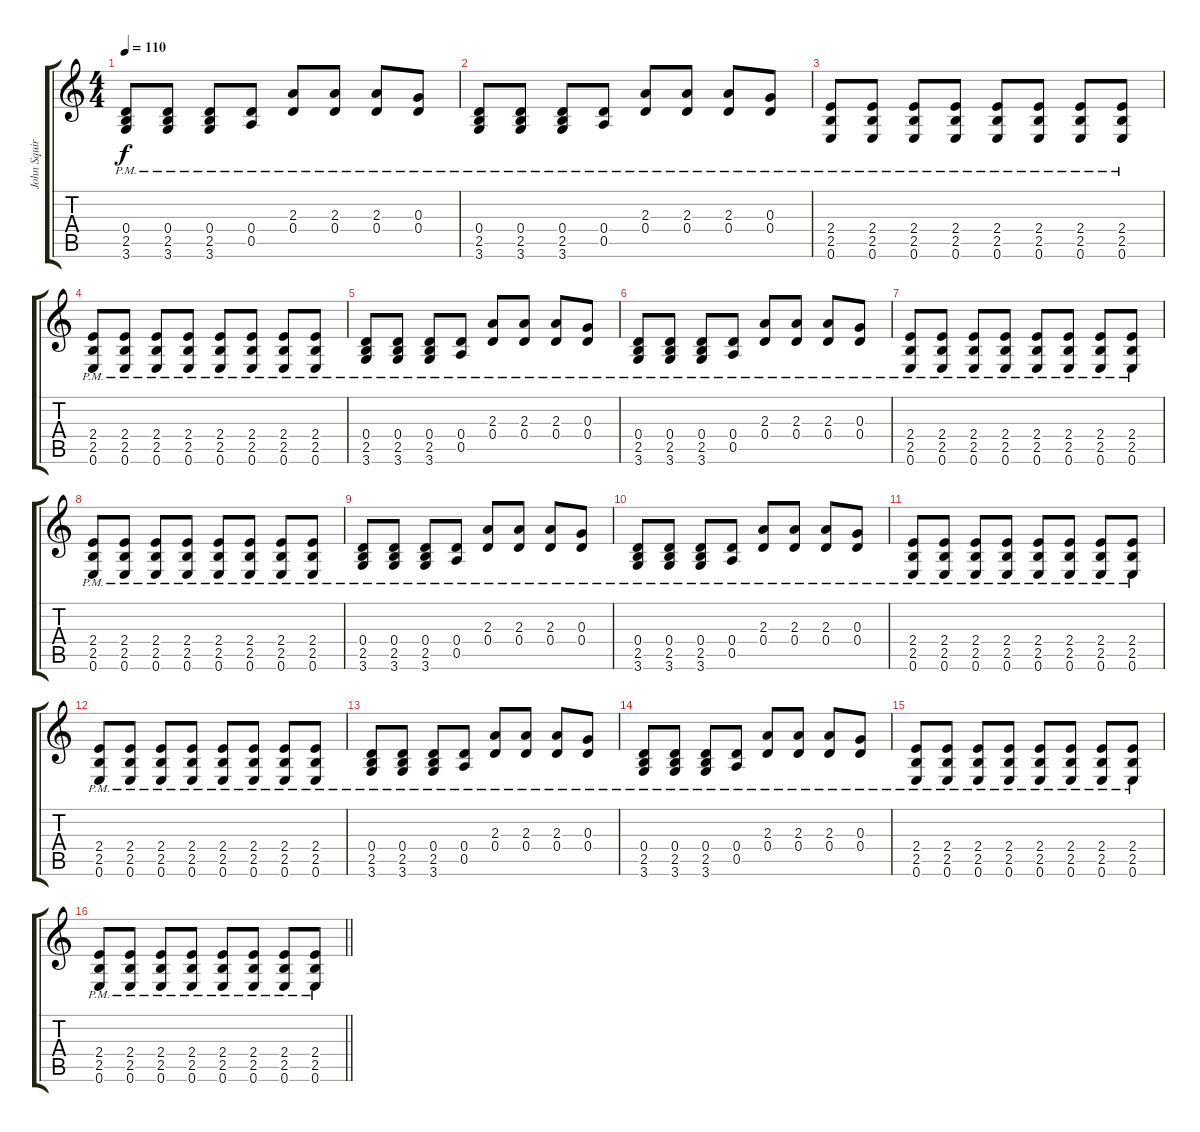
\track ("John Squire" "John Squir") {instrument electricguitarjazz}
\staff {score tabs}
\tuning (E4 B3 G3 D3 A2 E2) {hide}
\ts (4 4)
\tempo 110
\clef g2
\ks c
(0.4{pm} 2.5{pm} 3.6{pm}).8{dy f} (0.4{pm} 2.5{pm} 3.6{pm}).8 (0.4{pm} 2.5{pm} 3.6{pm}).8 (0.4{pm} 0.5{pm}).8 (2.3{pm} 0.4{pm}).8 (2.3{pm} 0.4{pm}).8 (2.3{pm} 0.4{pm}).8 (0.3{pm} 0.4{pm}).8 |
(0.4{pm} 2.5{pm} 3.6{pm}).8 (0.4{pm} 2.5{pm} 3.6{pm}).8 (0.4{pm} 2.5{pm} 3.6{pm}).8 (0.4{pm} 0.5{pm}).8 (2.3{pm} 0.4{pm}).8 (2.3{pm} 0.4{pm}).8 (2.3{pm} 0.4{pm}).8 (0.3{pm} 0.4{pm}).8 |
(2.4{pm} 2.5{pm} 0.6{pm}).8 (2.4{pm} 2.5{pm} 0.6{pm}).8 (2.4{pm} 2.5{pm} 0.6{pm}).8 (2.4{pm} 2.5{pm} 0.6{pm}).8 (2.4{pm} 2.5{pm} 0.6{pm}).8 (2.4{pm} 2.5{pm} 0.6{pm}).8 (2.4{pm} 2.5{pm} 0.6{pm}).8 (2.4{pm} 2.5{pm} 0.6{pm}).8 |
(2.4{pm} 2.5{pm} 0.6{pm}).8 (2.4{pm} 2.5{pm} 0.6{pm}).8 (2.4{pm} 2.5{pm} 0.6{pm}).8 (2.4{pm} 2.5{pm} 0.6{pm}).8 (2.4{pm} 2.5{pm} 0.6{pm}).8 (2.4{pm} 2.5{pm} 0.6{pm}).8 (2.4{pm} 2.5{pm} 0.6{pm}).8 (2.4{pm} 2.5{pm} 0.6{pm}).8 |
(0.4{pm} 2.5{pm} 3.6{pm}).8 (0.4{pm} 2.5{pm} 3.6{pm}).8 (0.4{pm} 2.5{pm} 3.6{pm}).8 (0.4{pm} 0.5{pm}).8 (2.3{pm} 0.4{pm}).8 (2.3{pm} 0.4{pm}).8 (2.3{pm} 0.4{pm}).8 (0.3{pm} 0.4{pm}).8 |
(0.4{pm} 2.5{pm} 3.6{pm}).8 (0.4{pm} 2.5{pm} 3.6{pm}).8 (0.4{pm} 2.5{pm} 3.6{pm}).8 (0.4{pm} 0.5{pm}).8 (2.3{pm} 0.4{pm}).8 (2.3{pm} 0.4{pm}).8 (2.3{pm} 0.4{pm}).8 (0.3{pm} 0.4{pm}).8 |
(2.4{pm} 2.5{pm} 0.6{pm}).8 (2.4{pm} 2.5{pm} 0.6{pm}).8 (2.4{pm} 2.5{pm} 0.6{pm}).8 (2.4{pm} 2.5{pm} 0.6{pm}).8 (2.4{pm} 2.5{pm} 0.6{pm}).8 (2.4{pm} 2.5{pm} 0.6{pm}).8 (2.4{pm} 2.5{pm} 0.6{pm}).8 (2.4{pm} 2.5{pm} 0.6{pm}).8 |
(2.4{pm} 2.5{pm} 0.6{pm}).8 (2.4{pm} 2.5{pm} 0.6{pm}).8 (2.4{pm} 2.5{pm} 0.6{pm}).8 (2.4{pm} 2.5{pm} 0.6{pm}).8 (2.4{pm} 2.5{pm} 0.6{pm}).8 (2.4{pm} 2.5{pm} 0.6{pm}).8 (2.4{pm} 2.5{pm} 0.6{pm}).8 (2.4{pm} 2.5{pm} 0.6{pm}).8 |
(0.4{pm} 2.5{pm} 3.6{pm}).8 (0.4{pm} 2.5{pm} 3.6{pm}).8 (0.4{pm} 2.5{pm} 3.6{pm}).8 (0.4{pm} 0.5{pm}).8 (2.3{pm} 0.4{pm}).8 (2.3{pm} 0.4{pm}).8 (2.3{pm} 0.4{pm}).8 (0.3{pm} 0.4{pm}).8 |
(0.4{pm} 2.5{pm} 3.6{pm}).8 (0.4{pm} 2.5{pm} 3.6{pm}).8 (0.4{pm} 2.5{pm} 3.6{pm}).8 (0.4{pm} 0.5{pm}).8 (2.3{pm} 0.4{pm}).8 (2.3{pm} 0.4{pm}).8 (2.3{pm} 0.4{pm}).8 (0.3{pm} 0.4{pm}).8 |
(2.4{pm} 2.5{pm} 0.6{pm}).8 (2.4{pm} 2.5{pm} 0.6{pm}).8 (2.4{pm} 2.5{pm} 0.6{pm}).8 (2.4{pm} 2.5{pm} 0.6{pm}).8 (2.4{pm} 2.5{pm} 0.6{pm}).8 (2.4{pm} 2.5{pm} 0.6{pm}).8 (2.4{pm} 2.5{pm} 0.6{pm}).8 (2.4{pm} 2.5{pm} 0.6{pm}).8 |
(2.4{pm} 2.5{pm} 0.6{pm}).8 (2.4{pm} 2.5{pm} 0.6{pm}).8 (2.4{pm} 2.5{pm} 0.6{pm}).8 (2.4{pm} 2.5{pm} 0.6{pm}).8 (2.4{pm} 2.5{pm} 0.6{pm}).8 (2.4{pm} 2.5{pm} 0.6{pm}).8 (2.4{pm} 2.5{pm} 0.6{pm}).8 (2.4{pm} 2.5{pm} 0.6{pm}).8 |
(0.4{pm} 2.5{pm} 3.6{pm}).8 (0.4{pm} 2.5{pm} 3.6{pm}).8 (0.4{pm} 2.5{pm} 3.6{pm}).8 (0.4{pm} 0.5{pm}).8 (2.3{pm} 0.4{pm}).8 (2.3{pm} 0.4{pm}).8 (2.3{pm} 0.4{pm}).8 (0.3{pm} 0.4{pm}).8 |
(0.4{pm} 2.5{pm} 3.6{pm}).8 (0.4{pm} 2.5{pm} 3.6{pm}).8 (0.4{pm} 2.5{pm} 3.6{pm}).8 (0.4{pm} 0.5{pm}).8 (2.3{pm} 0.4{pm}).8 (2.3{pm} 0.4{pm}).8 (2.3{pm} 0.4{pm}).8 (0.3{pm} 0.4{pm}).8 |
(2.4{pm} 2.5{pm} 0.6{pm}).8 (2.4{pm} 2.5{pm} 0.6{pm}).8 (2.4{pm} 2.5{pm} 0.6{pm}).8 (2.4{pm} 2.5{pm} 0.6{pm}).8 (2.4{pm} 2.5{pm} 0.6{pm}).8 (2.4{pm} 2.5{pm} 0.6{pm}).8 (2.4{pm} 2.5{pm} 0.6{pm}).8 (2.4{pm} 2.5{pm} 0.6{pm}).8 |
\barLineRight lightlight
(2.4{pm} 2.5{pm} 0.6{pm}).8 (2.4{pm} 2.5{pm} 0.6{pm}).8 (2.4{pm} 2.5{pm} 0.6{pm}).8 (2.4{pm} 2.5{pm} 0.6{pm}).8 (2.4{pm} 2.5{pm} 0.6{pm}).8 (2.4{pm} 2.5{pm} 0.6{pm}).8 (2.4{pm} 2.5{pm} 0.6{pm}).8 (2.4{pm} 2.5{pm} 0.6{pm}).8
